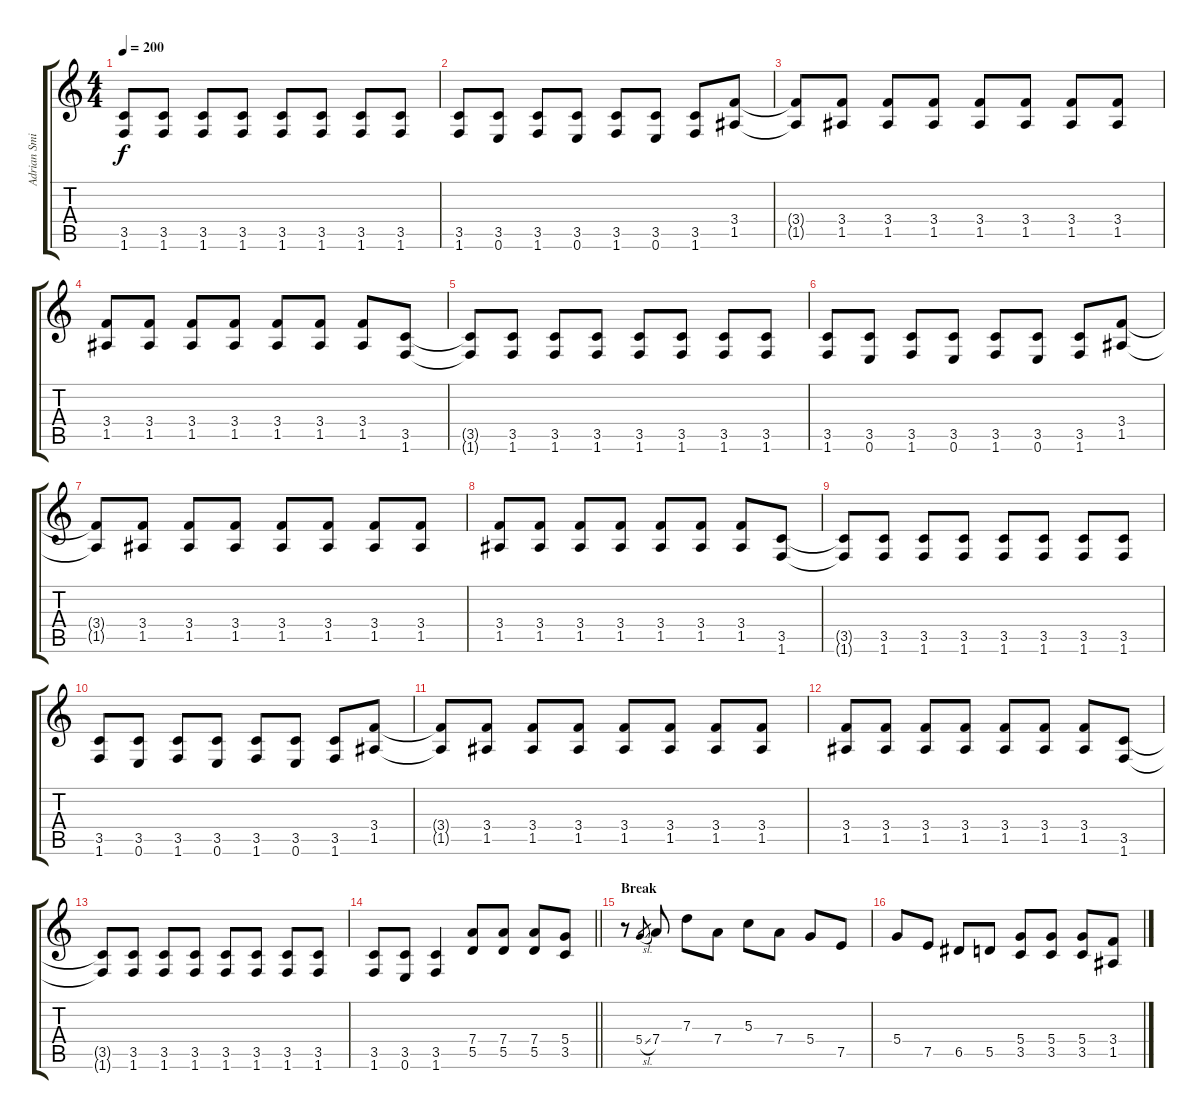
\track ("Adrian Smith" "Adrian Smi") {instrument distortionguitar}
\staff {score tabs}
\tuning (E4 B3 G3 D3 A2 E2) {hide}
\ts (4 4)
\tempo 200
\clef g2
\ks c
(3.5{t} 1.6{t}).8{dy f} (3.5 1.6).8 (3.5 1.6).8 (3.5 1.6).8 (3.5 1.6).8 (3.5 1.6).8 (3.5 1.6).8 (3.5 1.6).8 |
(3.5 1.6).8 (3.5 0.6).8 (3.5 1.6).8 (3.5 0.6).8 (3.5 1.6).8 (3.5 0.6).8 (3.5 1.6).8 (3.4 1.5).8 |
(3.4{t} 1.5{t}).8 (3.4 1.5).8 (3.4 1.5).8 (3.4 1.5).8 (3.4 1.5).8 (3.4 1.5).8 (3.4 1.5).8 (3.4 1.5).8 |
(3.4 1.5).8 (3.4 1.5).8 (3.4 1.5).8 (3.4 1.5).8 (3.4 1.5).8 (3.4 1.5).8 (3.4 1.5).8 (3.5 1.6).8 |
(3.5{t} 1.6{t}).8 (3.5 1.6).8 (3.5 1.6).8 (3.5 1.6).8 (3.5 1.6).8 (3.5 1.6).8 (3.5 1.6).8 (3.5 1.6).8 |
(3.5 1.6).8 (3.5 0.6).8 (3.5 1.6).8 (3.5 0.6).8 (3.5 1.6).8 (3.5 0.6).8 (3.5 1.6).8 (3.4 1.5).8 |
(3.4{t} 1.5{t}).8 (3.4 1.5).8 (3.4 1.5).8 (3.4 1.5).8 (3.4 1.5).8 (3.4 1.5).8 (3.4 1.5).8 (3.4 1.5).8 |
(3.4 1.5).8 (3.4 1.5).8 (3.4 1.5).8 (3.4 1.5).8 (3.4 1.5).8 (3.4 1.5).8 (3.4 1.5).8 (3.5 1.6).8 |
(3.5{t} 1.6{t}).8 (3.5 1.6).8 (3.5 1.6).8 (3.5 1.6).8 (3.5 1.6).8 (3.5 1.6).8 (3.5 1.6).8 (3.5 1.6).8 |
(3.5 1.6).8 (3.5 0.6).8 (3.5 1.6).8 (3.5 0.6).8 (3.5 1.6).8 (3.5 0.6).8 (3.5 1.6).8 (3.4 1.5).8 |
(3.4{t} 1.5{t}).8 (3.4 1.5).8 (3.4 1.5).8 (3.4 1.5).8 (3.4 1.5).8 (3.4 1.5).8 (3.4 1.5).8 (3.4 1.5).8 |
(3.4 1.5).8 (3.4 1.5).8 (3.4 1.5).8 (3.4 1.5).8 (3.4 1.5).8 (3.4 1.5).8 (3.4 1.5).8 (3.5 1.6).8 |
(3.5{t} 1.6{t}).8 (3.5 1.6).8 (3.5 1.6).8 (3.5 1.6).8 (3.5 1.6).8 (3.5 1.6).8 (3.5 1.6).8 (3.5 1.6).8 |
\barLineRight lightlight
(3.5 1.6).8 (3.5 0.6).8 (3.5 1.6).4 (7.4 5.5).8 (7.4 5.5).8 (7.4 5.5).8 (5.4 3.5).8 |
\section ("" "Break")
r.8 5.4{sl}.8{gr} 7.4.8 7.3.8 7.4.8 5.3.8 7.4.8 5.4.8 7.5.8 |
5.4.8 7.5.8 6.5.8 5.5.8 (5.4 3.5).8 (5.4 3.5).8 (5.4 3.5).8 (3.4 1.5).8
